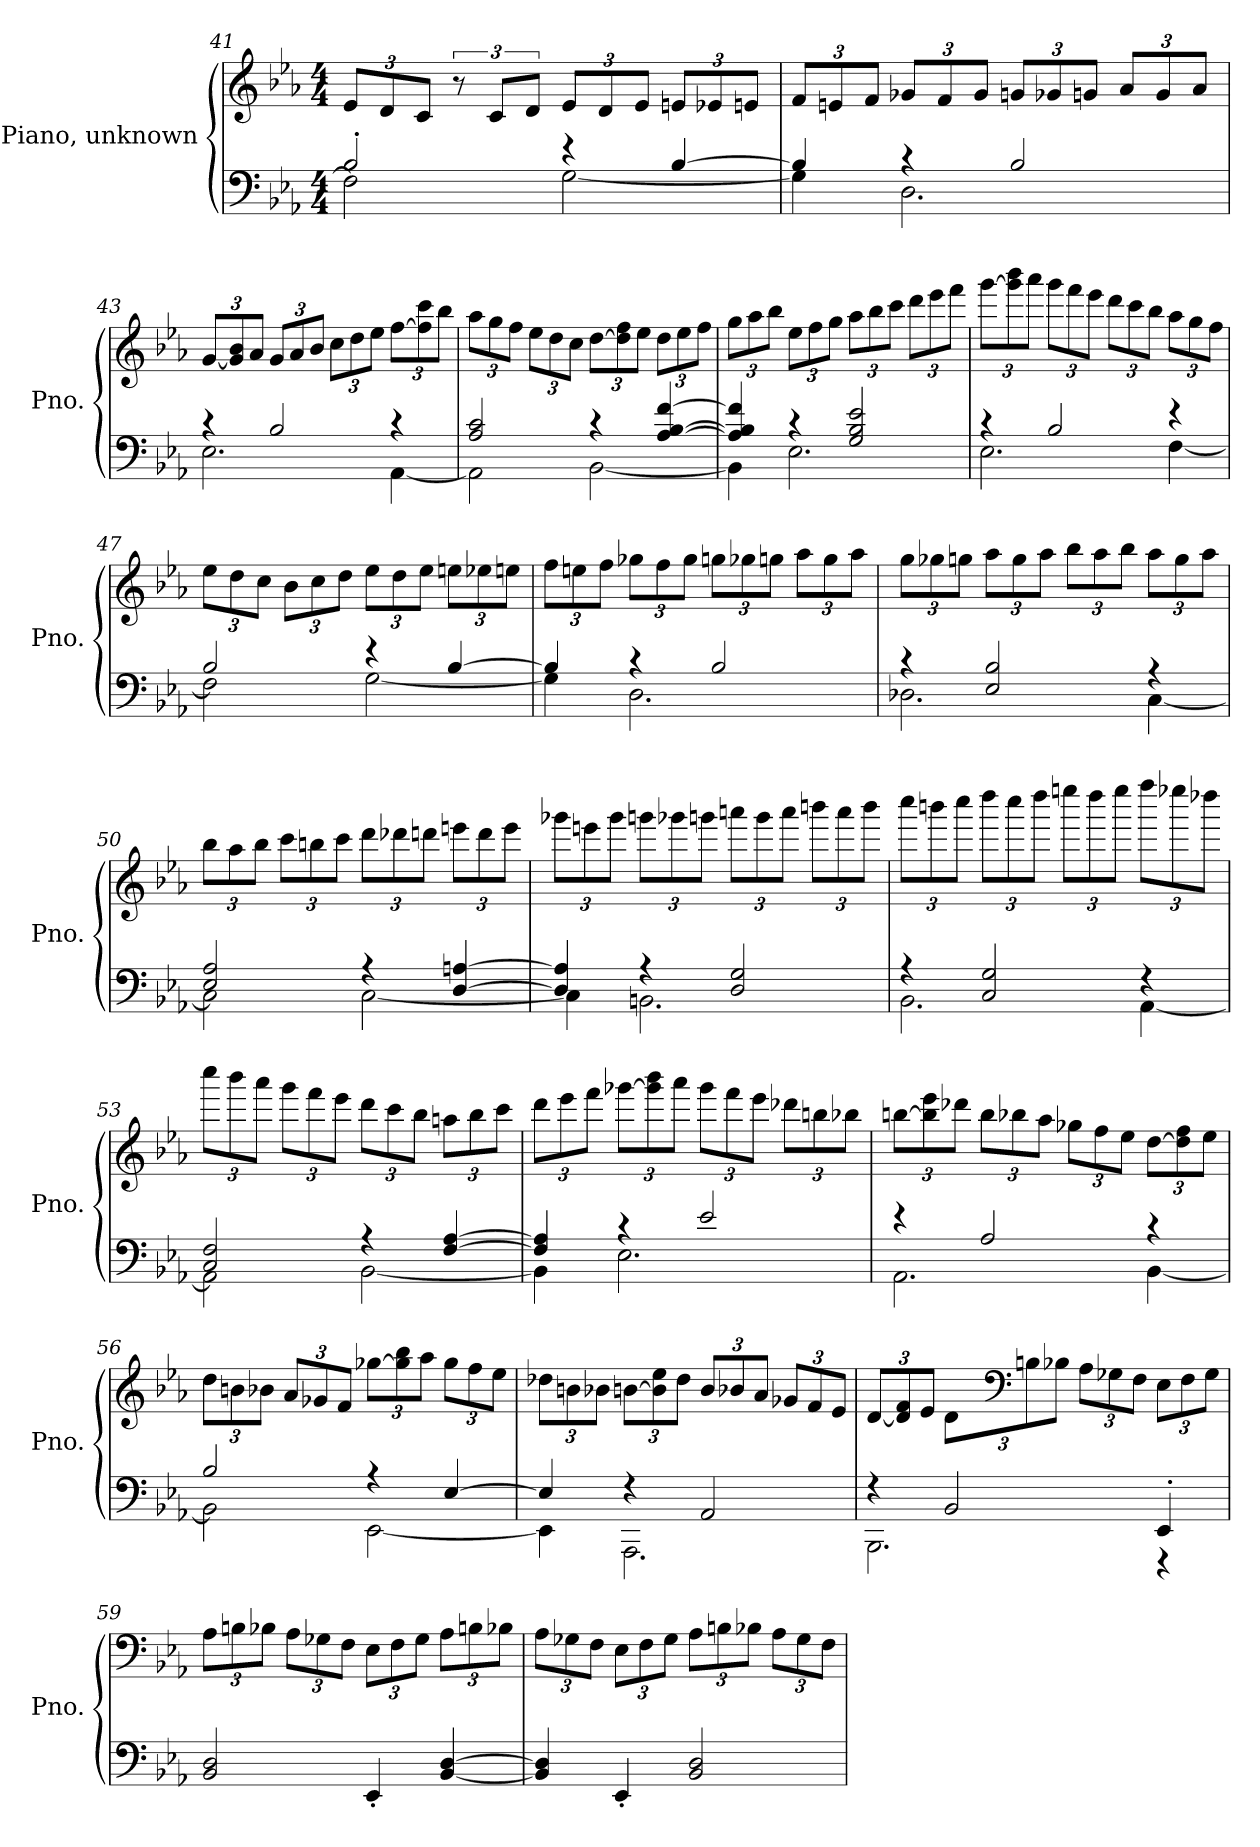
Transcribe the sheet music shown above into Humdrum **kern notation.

**kern	**kern
*part1	*part1
*staff2	*staff1
*I"Piano, unknown	*
*I'Pno.	*
!!LO:LB:g=z
*clefF4	*clefG2
*k[b-e-a-]	*k[b-e-a-]
*M4/4	*M4/4
=41	=41
*^	*
*	*	*Xbrackettup
2B-'/	2F\]	12e-/L
.	.	12d/
.	.	12c/J
*	*	*brackettup
.	.	12r
.	.	12c/L
.	.	12d/J
*	*	*Xbrackettup
4r	[2G\	12e-/L
.	.	12d/
.	.	12e-/J
[4B-/	.	12en/L
.	.	12e-X/
.	.	12en/J
=42	=42	=42
4B-/]	4G\]	12f/L
.	.	12en/
.	.	12f/J
4r	2.D\	12g-X/L
.	.	12f/
.	.	12g-/J
2B-/	.	12gn/L
.	.	12g-X/
.	.	12gn/J
.	.	12a-/L
.	.	12g/
.	.	12a-/J
=43	=43	=43
4r	2.E-\	[12g/L
.	.	12g/] 12b-/
.	.	12a-/J
2B-/	.	12g/L
.	.	12a-/
.	.	12b-/J
.	.	12cc\L
.	.	12dd\
.	.	12ee-\J
4r	[4AA-\	[12ff\L
.	.	12ff\] 12ccc\
.	.	12bb-\J
!!LO:PB:g=z
=44	=44	=44
2A-/ 2c/	2AA-\]	12aa-\L
.	.	12gg\
.	.	12ff\J
.	.	12ee-\L
.	.	12dd\
.	.	12cc\J
4r	[2BB-\	[12dd\L
.	.	12dd\] 12ff\
.	.	12ee-\J
[4A-/ [4B-/ [4f/	.	12dd\L
.	.	12ee-\
.	.	12ff\J
=45	=45	=45
4A-/] 4B-/] 4f/]	4BB-\]	12gg\L
.	.	12aa-\
.	.	12bb-\J
4r	2.E-\	12ee-\L
.	.	12ff\
.	.	12gg\J
2G/ 2B-/ 2e-/	.	12aa-\L
.	.	12bb-\
.	.	12ccc\J
.	.	12ddd\L
.	.	12eee-\
.	.	12fff\J
=46	=46	=46
4r	2.E-\	[12ggg\L
.	.	12ggg\] 12bbb-\
.	.	12aaa-\J
2B-/	.	12ggg\L
.	.	12fff\
.	.	12eee-\J
.	.	12ddd\L
.	.	12ccc\
.	.	12bb-\J
4r	[4F\	12aa-\L
.	.	12gg\
.	.	12ff\J
!!LO:LB:g=z
=47	=47	=47
2B-/	2F\]	12ee-\L
.	.	12dd\
.	.	12cc\J
.	.	12b-\L
.	.	12cc\
.	.	12dd\J
4r	[2G\	12ee-\L
.	.	12dd\
.	.	12ee-\J
[4B-/	.	12een\L
.	.	12ee-X\
.	.	12een\J
=48	=48	=48
4B-/]	4G\]	12ff\L
.	.	12een\
.	.	12ff\J
4r	2.D\	12gg-X\L
.	.	12ff\
.	.	12gg-\J
2B-/	.	12ggn\L
.	.	12gg-X\
.	.	12ggn\J
.	.	12aa-\L
.	.	12gg\
.	.	12aa-\J
=49	=49	=49
4r	2.D-X\	12gg\L
.	.	12gg-X\
.	.	12ggn\J
2E-/ 2B-/	.	12aa-\L
.	.	12gg\
.	.	12aa-\J
.	.	12bb-\L
.	.	12aa-\
.	.	12bb-\J
4r	[4C\	12aa-\L
.	.	12gg\
.	.	12aa-\J
!!LO:LB:g=z
=50	=50	=50
2E-/ 2A-/	2C\]	12bb-\L
.	.	12aa-\
.	.	12bb-\J
.	.	12ccc\L
.	.	12bbn\
.	.	12ccc\J
4r	[2C\	12ddd\L
.	.	12ddd-X\
.	.	12dddn\J
[4D/ [4An/	.	12eeen\L
.	.	12ddd\
.	.	12eee\J
=51	=51	=51
4D/] 4A/]	4C\]	12ggg-X\L
.	.	12eeen\
.	.	12ggg-\J
4r	2.BBn\	12gggn\L
.	.	12ggg-X\
.	.	12gggn\J
2D/ 2G/	.	12aaan\L
.	.	12ggg\
.	.	12aaa\J
.	.	12bbbn\L
.	.	12aaa\
.	.	12bbb\J
!!LO:LB:g=z
=52	=52	=52
4r	2.BB-\	12cccc\L
.	.	12bbbn\
.	.	12cccc\J
2C/ 2G/	.	12dddd\L
.	.	12cccc\
.	.	12dddd\J
.	.	12eeeen\L
.	.	12dddd\
.	.	12eeee\J
4r	[4AA-\	12ffff\L
.	.	12eeee-X\
.	.	12dddd-X\J
=53	=53	=53
2C/ 2F/	2AA-\]	12cccc\L
.	.	12bbb-\
.	.	12aaa-\J
.	.	12ggg\L
.	.	12fff\
.	.	12eee-\J
4r	[2BB-\	12ddd\L
.	.	12ccc\
.	.	12bb-\J
[4F/ [4A-/	.	12aan\L
.	.	12bb-\
.	.	12ccc\J
!!LO:LB:g=z
=54	=54	=54
4F/] 4A-/]	4BB-\]	12ddd\L
.	.	12eee-\
.	.	12fff\J
4r	2.E-\	[12ggg-X\L
.	.	12ggg-\] 12bbb-\
.	.	12aaa-\J
2e-/	.	12ggg-\L
.	.	12fff\
.	.	12eee-\J
.	.	12ddd-X\L
.	.	12bbn\
.	.	12bb-X\J
=55	=55	=55
4r	2.AA-\	[12bbn\L
.	.	12bb\] 12eee-\
.	.	12ddd-X\J
2A-/	.	12bb\L
.	.	12bb-X\
.	.	12aa-\J
.	.	12gg-X\L
.	.	12ff\
.	.	12ee-\J
4r	[4BB-\	[12dd\L
.	.	12dd\] 12ff\
.	.	12ee-\J
!!LO:LB:g=z
=56	=56	=56
2B-/	2BB-\]	12dd\L
.	.	12bn\
.	.	12b-X\J
.	.	12a-/L
.	.	12g-X/
.	.	12f/J
4r	[2EE-\	[12gg-X\L
.	.	12gg-\] 12bb-\
.	.	12aa-\J
[4E-/	.	12gg-\L
.	.	12ff\
.	.	12ee-\J
=57	=57	=57
4E-/]	4EE-\]	12dd-X\L
.	.	12bn\
.	.	12b-X\J
4r	2.AAA-\	[12bn\L
.	.	12b\] 12ee-\
.	.	12dd-\J
2AA-/	.	12b/L
.	.	12b-X/
.	.	12a-/J
.	.	12g-X/L
.	.	12f/
.	.	12e-/J
!!LO:PB:g=z
=58	=58	=58
4r	2.BBB-\	[12d/L
.	.	12d/] 12f/
.	.	12e-/J
2BB-/	.	12d\L
*	*	*clefF4
.	.	12Bn\
.	.	12B-X\J
.	.	12A-\L
.	.	12G-X\
.	.	12F\J
4EE-'/	4r	12E-\L
.	.	12F\
.	.	12G-\J
*v	*v	*
=59	=59
2BB-/ 2D/	12A-\L
.	12Bn\
.	12B-X\J
.	12A-\L
.	12G-X\
.	12F\J
4EE-'/	12E-\L
.	12F\
.	12G-\J
[4BB-/ [4D/	12A-\L
.	12Bn\
.	12B-X\J
!!LO:LB:g=z
=60	=60
4BB-/] 4D/]	12A-\L
.	12G-X\
.	12F\J
4EE-'/	12E-\L
.	12F\
.	12G-\J
2BB-/ 2D/	12A-\L
.	12Bn\
.	12B-X\J
.	12A-\L
.	12G-\
.	12F\J
=	=
*-	*-
